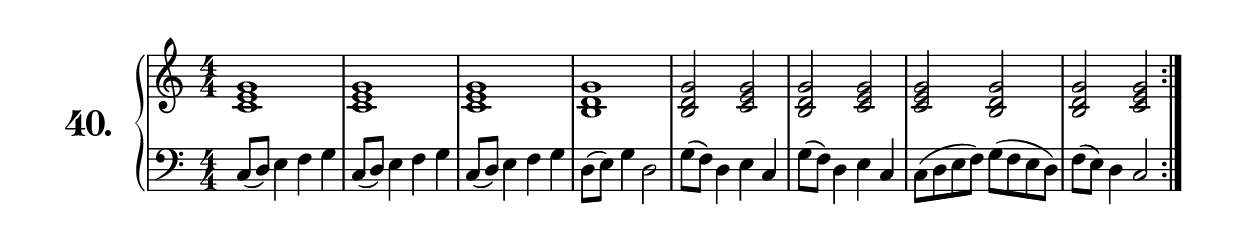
\version "2.18.2"

\score {
  \new PianoStaff  <<
    \set PianoStaff.instrumentName = \markup {
      \huge \bold \number "40." }

    \new Staff = "upper" \with {
      midiInstrument = #"acoustic grand" }

    \relative c' {
      \clef treble
      \key c \major
      \time 4/4
      \numericTimeSignature

      \repeat volta 2 {
        <c e g>1         | %01
        <c e g>          | %02
        <c e g>          | %03
        <b d g>          | %04
        <b d g>2 <c e g> | %05
        <b d g> <c e g>  | %06
        <c e g> <b d g>  | %07
        <b d g> <c e g>  | %08
      }
    }
    \new Staff = "lower" \with {
      midiInstrument = #"acoustic grand" }

    \relative c {
      \clef bass
      \key c \major
      \time 4/4
      \numericTimeSignature

      \repeat volta 2 {
        c8( d) e4 f g        | %01
        c,8( d) e4 f g       | %02
        c,8( d) e4 f g       | %03
        d8( e) g4 d2         | %04
        g8( f) d4 e c        | %05
        g'8( f) d4 e c       | %06
        c8( d e f) g( f e d) | %07
        f8( e) d4 c2         | %08
      }
    }
  >>
  \layout { }
  \midi { }
  \header {
    composer = "Nathanael Meister; Op.27; Nº.2b"
    piece = ""
    %opus = ""
  }
}

